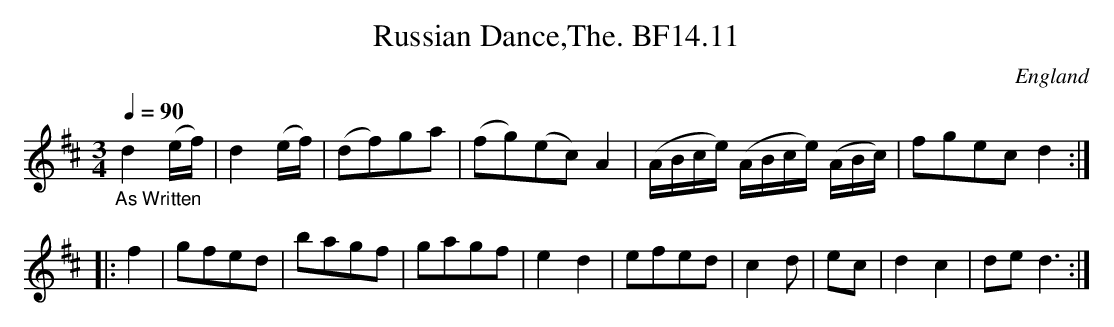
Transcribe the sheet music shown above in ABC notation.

X:1
T:Russian Dance,The. BF14.11
M:3/4
L:1/8
Q:1/4=90
O:England
K:D major
"_As Written"d2(e/f/)|d2 (e/f/)|(df)ga|(fg)(ec)A2|\
(A/B/c/e/) (A/B/c/e/) (A/B/c/)|fgecd2:|!
|:f2|gfed|bagf|gagf|e2d2|efed|c2d|ec|d2c2|ded3:|
